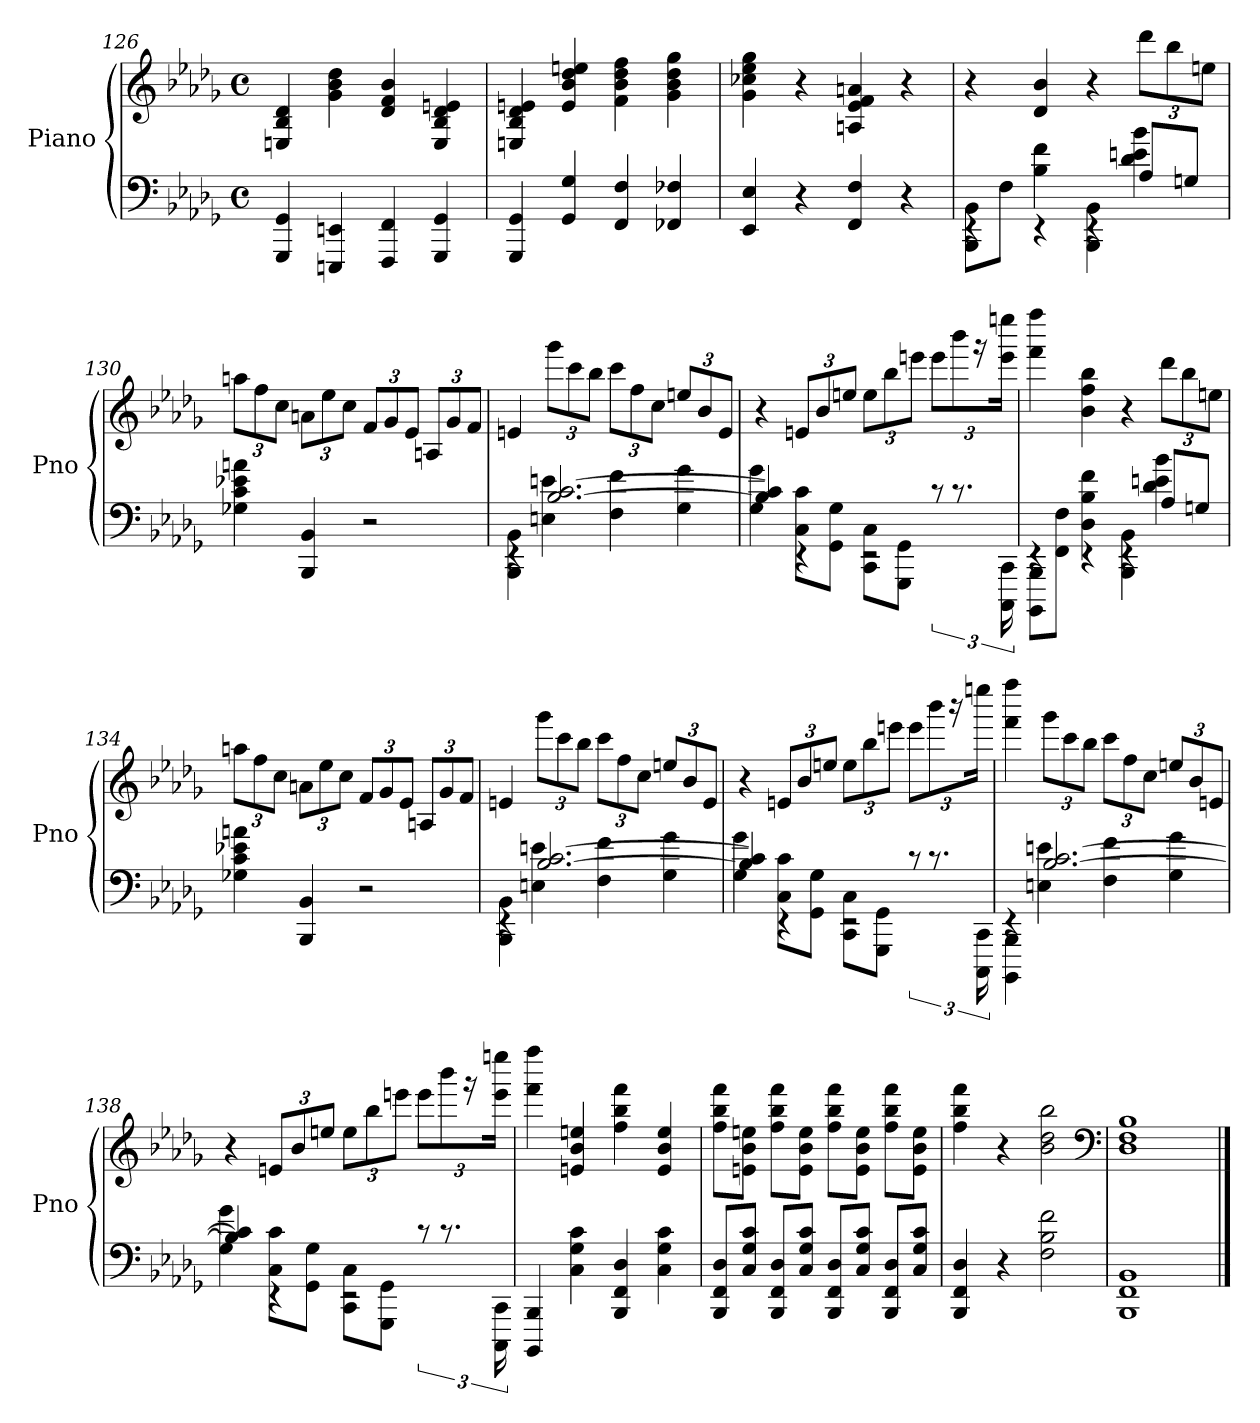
**kern	**kern
*part1	*part1
*staff2	*staff1
*I"Piano	*
*I'Pno	*
*clefF4	*clefG2
*k[b-e-a-d-g-]	*k[b-e-a-d-g-]
*M4/4	*M4/4
*met(c)	*met(c)
=126	=126
4GGG- 4GG-	4En 4B- 4d-
4EEEn 4EEn	4g- 4b- 4dd-
4FFF 4FF	4d- 4f 4b-
4GGG- 4GG-	4E 4B- 4d- 4en
=127	=127
4GGG- 4GG-	4En 4B- 4d- 4en
4GG- 4G-	4e 4b- 4dd- 4een
4FF 4F	4f 4b- 4dd- 4ff
4FF-X 4F-X	4g- 4b- 4dd- 4gg-
=128	=128
4EE- 4E-	4g- 4cc-X 4ee- 4gg-
4r	4r
4FF 4F	4An 4e- 4f 4an
4r	4r
=129	=129
*^	*
4rEE	8BBB- 8BB-L	4r
.	8FJ	.
4rEE	4B- 4f	4d- 4b-
4rEE	4BBB- 4BB-	4r
8A-L	4d- 4en 4b-	12ddd-L
.	.	12bb-
8GnJ	.	.
.	.	12eenJ
*v	*v	*
=130	=130
4G-X 4c 4e-X 4an	12aanL
.	12ff
.	12ccJ
4BBB- 4BB-	12anL
.	12ee-
.	12ccJ
2r	12fL
.	12g-
.	12e-J
.	12AnL
.	12g-
.	12fJ
=131	=131
*^	*
4rEE	4BBB- 4BB-	4en
[2.B- [2.c	4En 4en	12ggg-L
.	.	12ccc
.	.	12bb-J
.	4F 4f	12cccL
.	.	12ff
.	.	12ccJ
.	4G- 4g-	12eenL
.	.	12b-
.	.	12eJ
=132	=132	=132
4B-] 4c]	4G- 4g-	4r
4rEE	8C 8cL	12enL
.	.	12b-
.	8GG- 8G-J	.
.	.	12eenJ
2rEE	8CC 8CL	12eeL
.	.	12bb-
.	8GGG- 8GG-J	.
.	.	12eeenJ
.	12rc	12eeeL
.	12.rc	12bbb-
.	.	24r
.	24CCC 24CC	24eee 24eeeenJk
=133	=133	=133
4rEE	8BBBB- 8BBB-L	4fff 4ffff
.	8FF 8FJ	.
4rEE	4D- 4B- 4f	4b- 4ff 4bb-
4rEE	4BBB- 4BB-	4r
8A-L	4d- 4en 4b-	12ddd-L
.	.	12bb-
8GnJ	.	.
.	.	12eenJ
*v	*v	*
=134	=134
4G-X 4c 4e-X 4an	12aanL
.	12ff
.	12ccJ
4BBB- 4BB-	12anL
.	12ee-
.	12ccJ
2r	12fL
.	12g-
.	12e-J
.	12AnL
.	12g-
.	12fJ
=135	=135
*^	*
4rEE	4BBB- 4BB-	4en
[2.B- [2.c	4En 4en	12ggg-L
.	.	12ccc
.	.	12bb-J
.	4F 4f	12cccL
.	.	12ff
.	.	12ccJ
.	4G- 4g-	12eenL
.	.	12b-
.	.	12eJ
=136	=136	=136
4B-] 4c]	4G- 4g-	4r
4rEE	8C 8cL	12enL
.	.	12b-
.	8GG- 8G-J	.
.	.	12eenJ
2rEE	8CC 8CL	12eeL
.	.	12bb-
.	8GGG- 8GG-J	.
.	.	12eeenJ
.	12rc	12eeeL
.	12.rc	12bbb-
.	.	24r
.	24CCC 24CC	24eeeenJk
=137	=137	=137
4rEE	4BBBB- 4BBB-	4fff 4ffff
[2.B- [2.c	4En 4en	12ggg-L
.	.	12ccc
.	.	12bb-J
.	4F 4f	12cccL
.	.	12ff
.	.	12ccJ
.	4G- 4g-	12eenL
.	.	12b-
.	.	12enJ
=138	=138	=138
4B-] 4c]	4G- 4g-	4r
4rEE	8C 8cL	12enL
.	.	12b-
.	8GG- 8G-J	.
.	.	12eenJ
2rEE	8CC 8CL	12eeL
.	.	12bb-
.	8GGG- 8GG-J	.
.	.	12eeenJ
.	12rc	12eeeL
.	12.rc	12bbb-
.	.	24r
.	24CCC 24CC	24eee 24eeeenJk
*v	*v	*
=139	=139
4BBBB- 4BBB-	4fff 4ffff
4C 4G- 4c	4en 4b- 4een
4BBB- 4FF 4D-	4ff 4bb- 4fff
4C 4G- 4c	4e 4b- 4ee
=140	=140
8BBB- 8FF 8D-L	8ff 8bb- 8fffL
8C 8G- 8cJ	8en 8b- 8eenJ
8BBB- 8FF 8D-L	8ff 8bb- 8fffL
8C 8G- 8cJ	8e 8b- 8eeJ
8BBB- 8FF 8D-L	8ff 8bb- 8fffL
8C 8G- 8cJ	8e 8b- 8eeJ
8BBB- 8FF 8D-L	8ff 8bb- 8fffL
8C 8G- 8cJ	8e 8b- 8eeJ
=141	=141
4BBB- 4FF 4D-	4ff 4bb- 4fff
4r	4r
2F 2B- 2f	2b- 2dd- 2bb-
*	*clefF4
=142	=142
1BBB- 1FF 1BB-	1D- 1F 1B-
==	==
*-	*-
